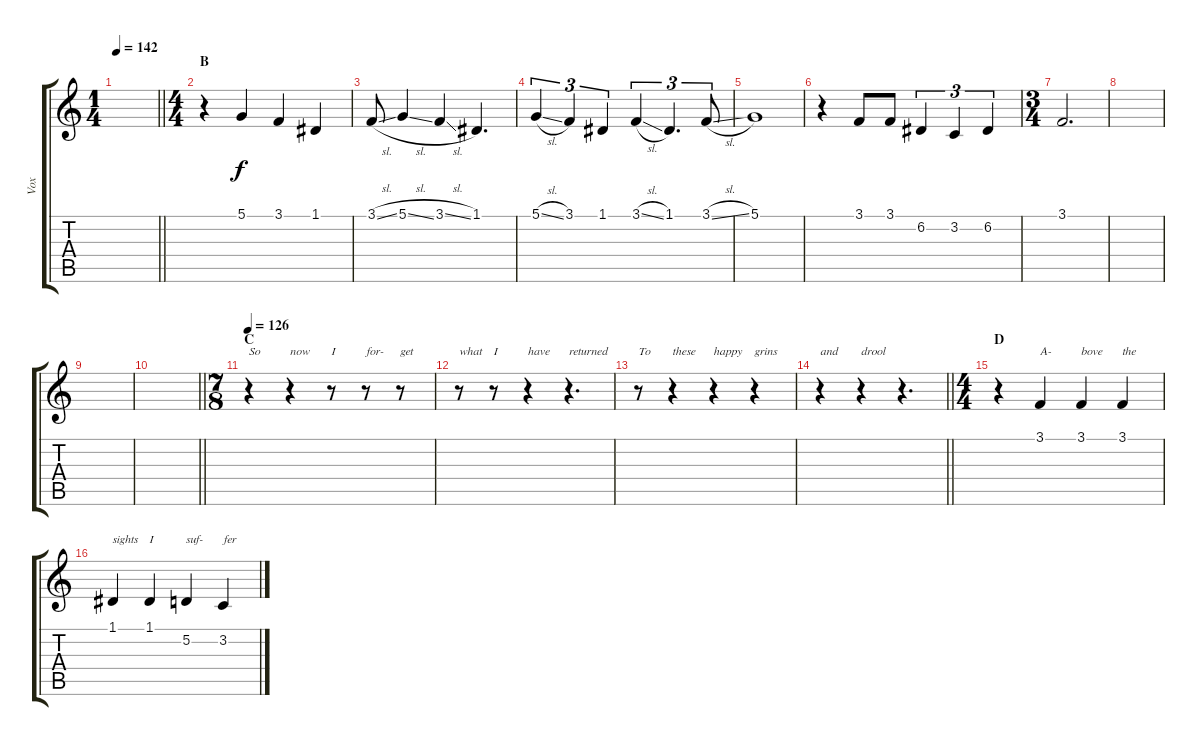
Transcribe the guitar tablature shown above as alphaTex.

\track ("Vox" "Vox") {instrument lead2sawtooth}
\staff {score tabs}
\tuning (D4 A3 F3 C3 G2 C2) {hide}
\ts (1 4)
\tempo 142
\clef g2
\barLineRight lightlight
\ks c
|
\ts (4 4)
\section ("" "B")
r.4 5.1.4 3.1.4 1.1.4 |
3.1{sl}.8 5.1{sl}.4 3.1{sl}.4 1.1.4{d} |
5.1{sl}.4{tu (3 2)} 3.1.4{tu (3 2)} 1.1.4{tu (3 2)} 3.1{sl}.4{tu (3 2)} 1.1.4{d tu (3 2)} 3.1{sl}.8{tu (3 2)} |
5.1.1 |
r.4 3.1.8 3.1.8 6.2.4{tu (3 2)} 3.2.4{tu (3 2)} 6.2.4{tu (3 2)} |
\ts (3 4)
3.1.2{d} |
|
|
\barLineRight lightlight
|
\ts (7 8)
\section ("" "C")
\tempo 126
r.4{txt "So"} r.4{txt "now"} r.8{txt "I"} r.8{txt "for-"} r.8{txt "get"} |
r.8{txt "what"} r.8{txt "I"} r.4{txt "have"} r.4{d txt "returned"} |
r.8{txt "To"} r.4{txt "these"} r.4{txt "happy"} r.4{txt "grins"} |
\barLineRight lightlight
r.4{txt "and"} r.4{txt "drool"} r.4{d} |
\ts (4 4)
\section ("" "D")
r.4 3.1.4{txt "A-"} 3.1.4{txt "bove"} 3.1.4{txt "the"} |
1.1.4{txt "sights"} 1.1.4{txt "I"} 5.2.4{txt "suf-"} 3.2.4{txt "fer"}
